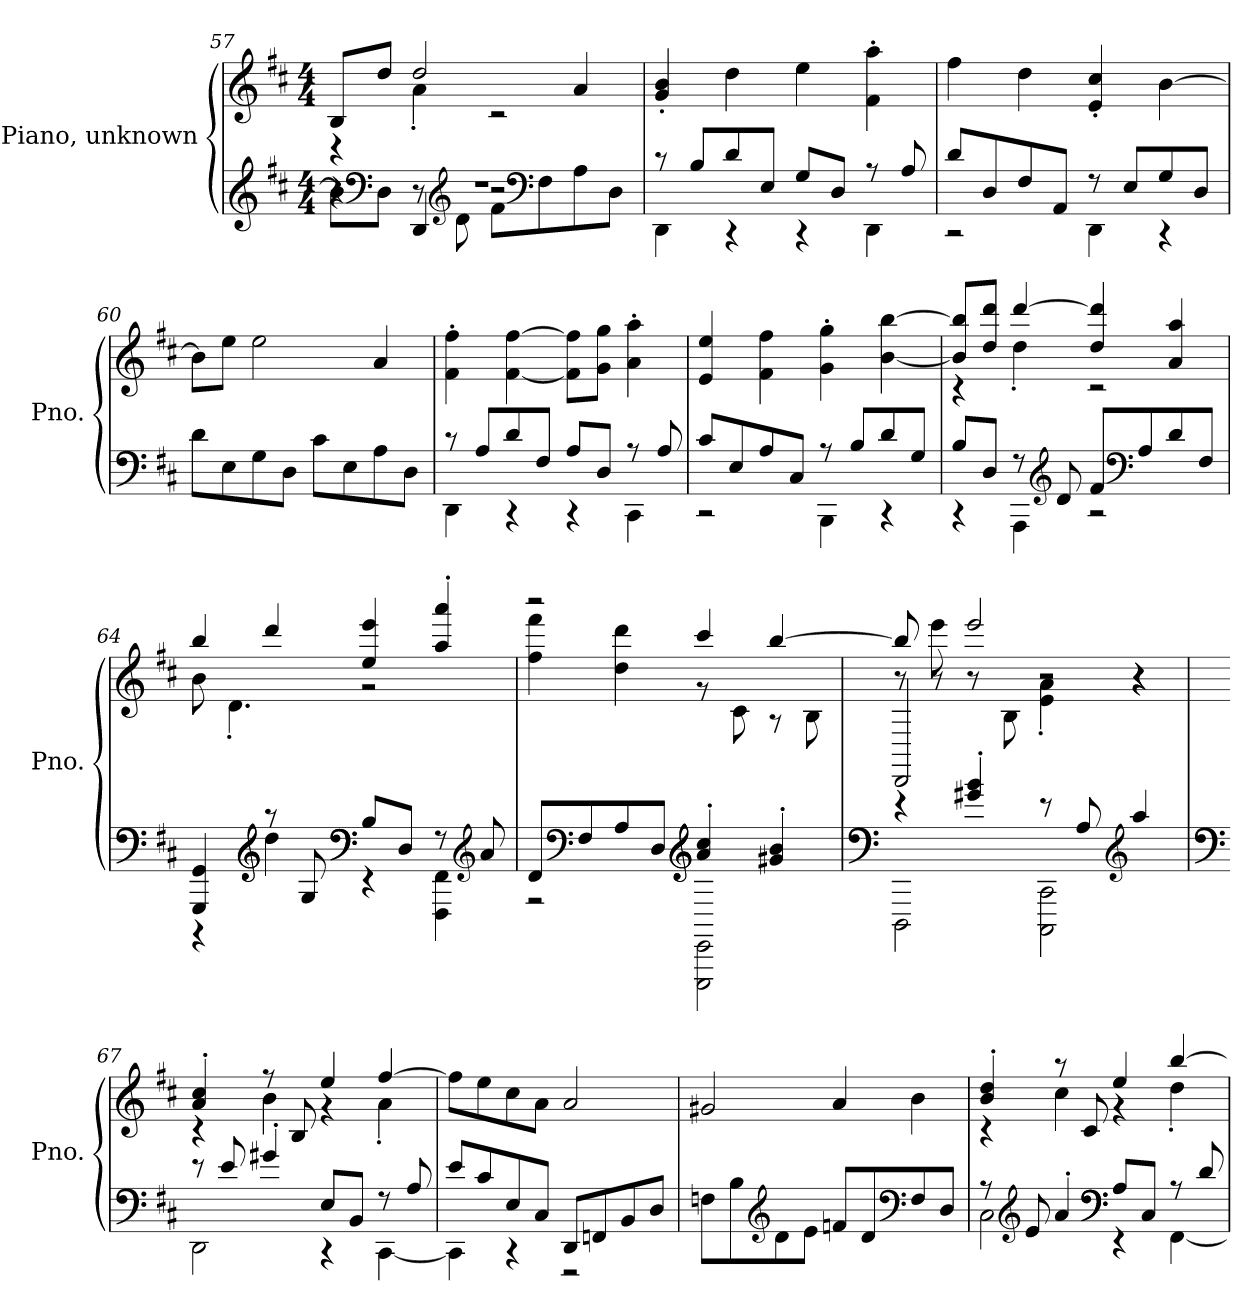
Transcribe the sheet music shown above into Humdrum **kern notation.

**kern	**kern
*part1	*part1
*staff2	*staff1
*I"Piano, unknown	*
*I'Pno.	*
*clefG2	*clefG2
*k[f#c#]	*k[f#c#]
*M4/4	*M4/4
=57	=57
*^	*^
*	*^	*	*
1r	8b\L]	4r	8B/L	4r
*clefF4	*	*	*	*
.	8D\J	.	8dd/J	.
.	8r	4DD/	2dd/	4a'\
*clefG2	*	*	*	*
.	8d\	.	.	.
.	8f#\L	2r	.	2r
*clefF4	*	*	*	*
.	8F#\	.	.	.
.	8A\	.	4a/	.
.	8D\J	.	.	.
*	*v	*v	*	*
*	*	*v	*v
=58	=58	=58
8r	4DD\	4g/' 4b/'
8B/L	.	.
8d/	4r	4dd\
8E/J	.	.
8G/L	4r	4ee\
8D/J	.	.
8r	4DD\	4f#\' 4aa\'
8A/	.	.
!!LO:LB:g=z
=59	=59	=59
8d/L	2r	4ff#\
8D/	.	.
8F#/	.	4dd\
8AA/J	.	.
8r	4DD\	4e/' 4cc#/'
8E/L	.	.
8G/	4r	[4b\
8D/J	.	.
*v	*v	*
=60	=60
8d\L	8b\L]
8E\	8ee\J
8G\	2ee\
8D\J	.
8c#\L	.
8E\	.
8A\	4a/
8D\J	.
=61	=61
*^	*
8r	4DD\	4f#\' 4ff#\'
8A/L	.	.
8d/	4r	[4f#\ [4ff#\
8F#/J	.	.
8A/L	4r	8f#\] 8ff#\]L
8D/J	.	8g\ 8gg\J
8r	4CC#\	4a\' 4aa\'
8A/	.	.
=62	=62	=62
8c#/L	2r	4e/ 4ee/
8E/	.	.
8A/	.	4f#\ 4ff#\
8C#/J	.	.
8r	4BBB\	4g\' 4gg\'
8B/L	.	.
8d/	4r	[4b\ [4bb\
8G/J	.	.
!!LO:LB:g=z
=63	=63	=63
*	*	*^
8B/L	4r	8b/] 8bb/]L	4r
8D/J	.	8dd/ 8ddd/J	.
8r	4AAA\	[4ddd/	4dd'\
*clefG2	*	*	*
8d/	.	.	.
8f#/L	2r	4dd/ 4ddd/]	2r
*clefF4	*	*	*
8A/	.	.	.
8d/	.	4a/ 4aa/	.
8F#/J	.	.	.
=64	=64	=64	=64
4GGG/ 4GG/	4r	4bb/	8b\
.	.	.	4.d'\
*clefG2	*	*	*
8r	4dd\	4ddd/	.
8G/	.	.	.
*clefF4	*	*	*
8B/L	4r	4ee/ 4eee/	2r
8D/J	.	.	.
8r	4FFF#\ 4FF#\	4aa/' 4aaa/'	.
*clefG2	*	*	*
8a/	.	.	.
=65	=65	=65	=65
8d/L	2r	2r	4ff#\ 4fff#\
*clefF4	*	*	*
8F#/	.	.	.
8A/	.	.	4dd\ 4ddd\
8D/J	.	.	.
*clefG2	*	*	*
4a/' 4cc#/'	2EEE\ 2EE\	4ccc#/	8r
.	.	.	8c#\
4g#X/' 4b/'	.	[4bb/	8r
.	.	.	8B\
*	*	*v	*v
!!LO:LB:g=z
=66	=66	=66
*clefF4	*	*
*	*	*^
*	*	*	*^
4r	2DDD\	8bb/]	8r	2DD/
.	.	8r	8eee\	.
4g#X/' 4b/'	.	2eee/	8r	.
.	.	.	8B\	.
8r	2CCC#\ 2CC#\	.	4e\' 4a\'	2r
8A/	.	.	.	.
*clefG2	*	*	*	*
4aa/	.	4r	4r	.
*	*	*v	*v	*v
=67	=67	=67
*clefF4	*	*
*	*	*^
8r	2DD\	4a/' 4cc#/'	4r
8e/	.	.	.
4g#X'/	.	8r	4b\
.	.	8B/	.
8E/L	4r	4ee/	4r
8BB/J	.	.	.
8r	[4CC#\	[4ff#/	4a'\
8A/	.	.	.
*	*	*v	*v
=68	=68	=68
8e/L	4CC#\]	8ff#\L]
8c#/	.	8ee\
8E/	4r	8cc#\
8C#/J	.	8a\J
8DD/L	2r	2a/
8FFn/	.	.
8BB/	.	.
8D/J	.	.
*v	*v	*
!!LO:LB:g=z
=69	=69
8Fn\L	2g#X/
8B\	.
*clefG2	*
8d\	.
8e\J	.
8fn/L	4a/
8d/	.
*clefF4	*
8F/	4b\
8D/J	.
=70	=70
*^	*^
8r	2C#\	4b/' 4dd/'	4r
*clefG2	*	*	*
8e/	.	.	.
4a'/	.	8r	4cc#\
.	.	8c#/	.
*clefF4	*	*	*
8A/L	4r	4ee/	4r
8C#/J	.	.	.
8r	[4FF#\	[4bb/	4dd'\
8d/	.	.	.
*v	*v	*	*
*	*v	*v
=	=
*-	*-
